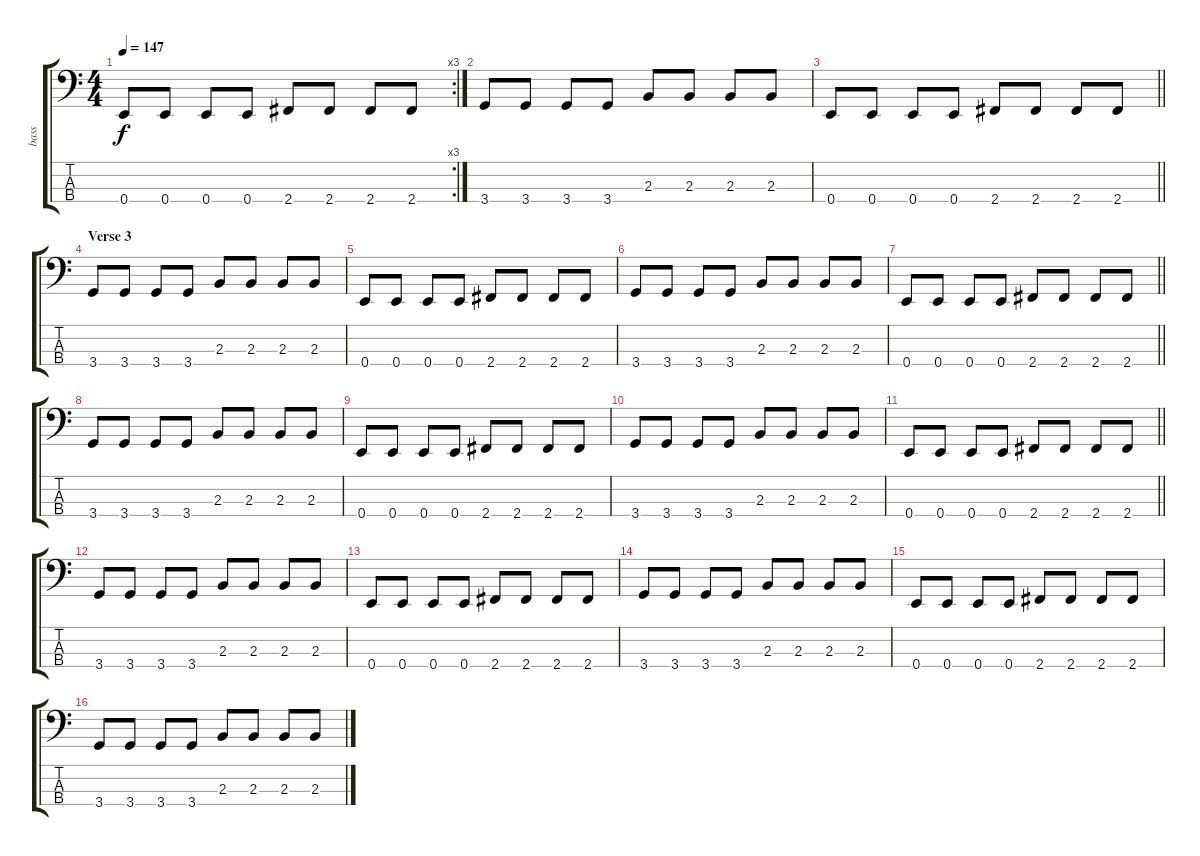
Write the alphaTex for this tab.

\track ("bass" "bass") {instrument electricbassfinger}
\staff {score tabs}
\tuning (G2 D2 A1 E1) {hide}
\rc 3
\ts (4 4)
\tempo 147
\clef f4
\ks c
0.4.8{dy f} 0.4.8 0.4.8 0.4.8 2.4.8 2.4.8 2.4.8 2.4.8 |
3.4.8 3.4.8 3.4.8 3.4.8 2.3.8 2.3.8 2.3.8 2.3.8 |
\barLineRight lightlight
0.4.8 0.4.8 0.4.8 0.4.8 2.4.8 2.4.8 2.4.8 2.4.8 |
\section ("" "Verse 3")
3.4.8 3.4.8 3.4.8 3.4.8 2.3.8 2.3.8 2.3.8 2.3.8 |
0.4.8 0.4.8 0.4.8 0.4.8 2.4.8 2.4.8 2.4.8 2.4.8 |
3.4.8 3.4.8 3.4.8 3.4.8 2.3.8 2.3.8 2.3.8 2.3.8 |
\barLineRight lightlight
0.4.8 0.4.8 0.4.8 0.4.8 2.4.8 2.4.8 2.4.8 2.4.8 |
3.4.8 3.4.8 3.4.8 3.4.8 2.3.8 2.3.8 2.3.8 2.3.8 |
0.4.8 0.4.8 0.4.8 0.4.8 2.4.8 2.4.8 2.4.8 2.4.8 |
3.4.8 3.4.8 3.4.8 3.4.8 2.3.8 2.3.8 2.3.8 2.3.8 |
\barLineRight lightlight
0.4.8 0.4.8 0.4.8 0.4.8 2.4.8 2.4.8 2.4.8 2.4.8 |
3.4.8 3.4.8 3.4.8 3.4.8 2.3.8 2.3.8 2.3.8 2.3.8 |
0.4.8 0.4.8 0.4.8 0.4.8 2.4.8 2.4.8 2.4.8 2.4.8 |
3.4.8 3.4.8 3.4.8 3.4.8 2.3.8 2.3.8 2.3.8 2.3.8 |
0.4.8 0.4.8 0.4.8 0.4.8 2.4.8 2.4.8 2.4.8 2.4.8 |
3.4.8 3.4.8 3.4.8 3.4.8 2.3.8 2.3.8 2.3.8 2.3.8
